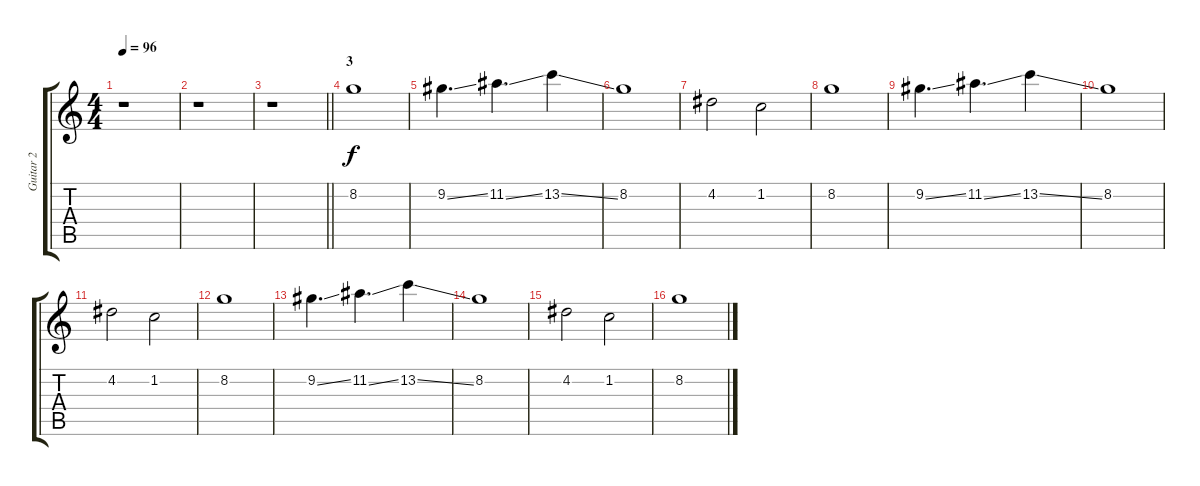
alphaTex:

\track ("Guitar 2" "Guitar 2") {instrument distortionguitar}
\staff {score tabs}
\tuning (E4 B3 G3 D3 A2 D2) {hide}
\ts (4 4)
\tempo 96
\clef g2
\ks c
r.1{dy f} |
r.1 |
\barLineRight lightlight
r.1 |
\section ("" "3")
8.2.1{volume 16} |
9.2{ss}.4{d} 11.2{ss}.4{d} 13.2{ss}.4 |
8.2.1 |
4.2.2 1.2.2 |
8.2.1 |
9.2{ss}.4{d} 11.2{ss}.4{d} 13.2{ss}.4 |
8.2.1 |
4.2.2 1.2.2 |
8.2.1 |
9.2{ss}.4{d} 11.2{ss}.4{d} 13.2{ss}.4 |
8.2.1 |
4.2.2 1.2.2 |
8.2.1
